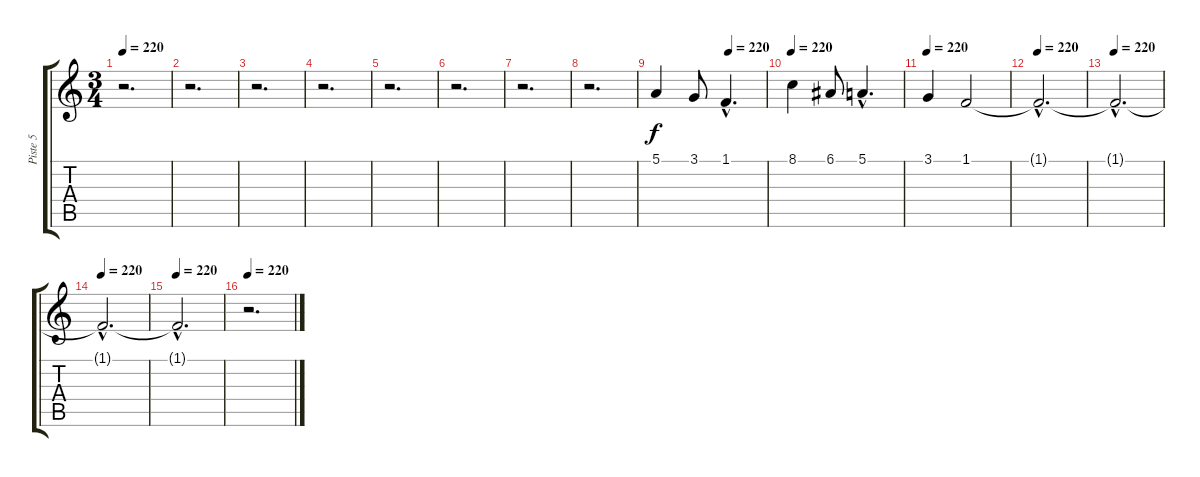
\track ("Piste 5" "Piste 5") {instrument oboe}
\staff {score tabs}
\tuning (E4 B3 G3 D3 A2 E2) {hide}
\ts (3 4)
\tempo 220
\clef g2
\ks c
r.2{d dy f} |
r.2{d} |
r.2{d} |
r.2{d} |
r.2{d} |
r.2{d} |
r.2{d} |
r.2{d} |
\tempo (220 0.6666666666666666)
5.1.4 3.1.8 1.1{hac}.4{d} |
\tempo 220
8.1.4 6.1.8 5.1{hac}.4{d} |
\tempo 220
3.1.4 1.1.2 |
\tempo 220
1.1{hac t}.2{d} |
\tempo 220
1.1{hac t}.2{d} |
\tempo 220
1.1{hac t}.2{d} |
\tempo 220
1.1{hac t}.2{d} |
\tempo 220
r.2{d}
